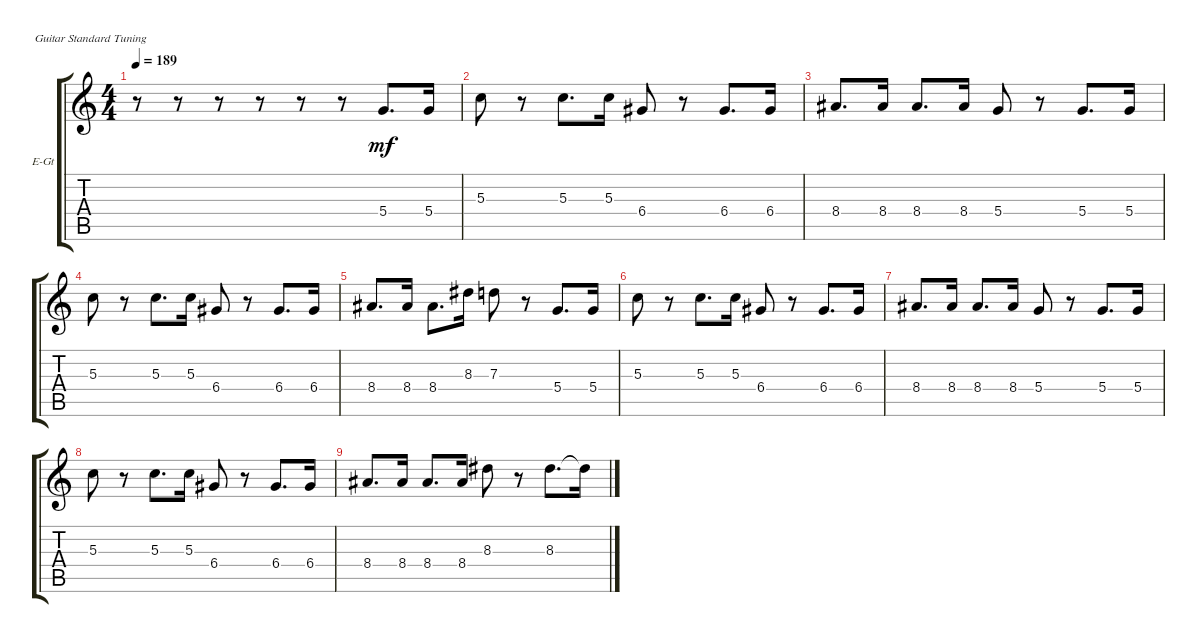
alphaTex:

\defaultSystemsLayout 4
\bracketExtendMode groupsimilarinstruments
\firstSystemTrackNameOrientation horizontal
\otherSystemsTrackNameOrientation horizontal
\track ("Vocal" "E-Gt") {instrument electricguitarclean}
\staff {score tabs}
\tuning (E4 B3 G3 D3 A2 E2)
\ts (4 4)
\tempo 189
\clef g2
\ks c
r.8{dy mf} r.8 r.8 r.8 r.8 r.8 5.4.8{d} 5.4.16 |
5.3.8 r.8 5.3.8{d} 5.3.16 6.4.8 r.8 6.4.8{d} 6.4.16 |
8.4.8{d} 8.4.16 8.4.8{d} 8.4.16 5.4.8 r.8 5.4.8{d} 5.4.16 |
5.3.8 r.8 5.3.8{d} 5.3.16 6.4.8 r.8 6.4.8{d} 6.4.16 |
8.4.8{d} 8.4.16 8.4.8{d} 8.3.16 7.3.8 r.8 5.4.8{d} 5.4.16 |
5.3.8 r.8 5.3.8{d} 5.3.16 6.4.8 r.8 6.4.8{d} 6.4.16 |
8.4.8{d} 8.4.16 8.4.8{d} 8.4.16 5.4.8 r.8 5.4.8{d} 5.4.16 |
5.3.8 r.8 5.3.8{d} 5.3.16 6.4.8 r.8 6.4.8{d} 6.4.16 |
8.4.8{d} 8.4.16 8.4.8{d} 8.4.16 8.3.8 r.8 8.3.8{d} 8.3{t}.16
